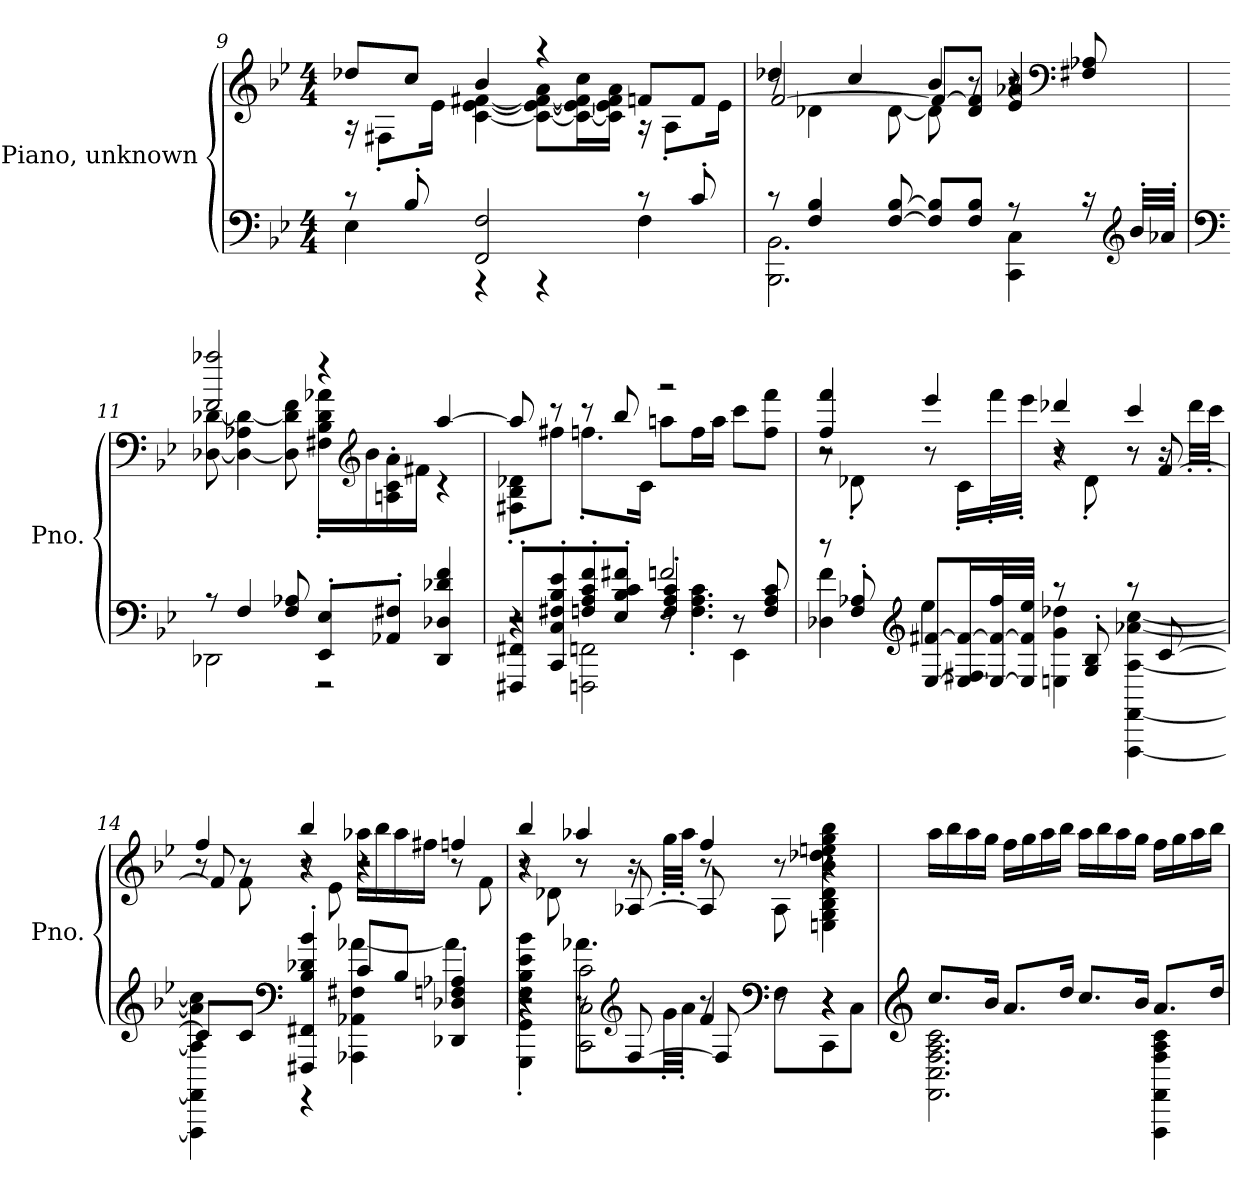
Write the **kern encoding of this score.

**kern	**kern
*part1	*part1
*staff2	*staff1
*I"Piano, unknown	*
*I'Pno.	*
!!LO:LB:g=z
*clefF4	*clefG2
*k[b-e-]	*k[b-e-]
*M4/4	*M4/4
=9	=9
*^	*^
8r	4E-\	8dd-X/L	16r
.	.	.	8F#X'\L
8B-'/	.	8cc/J	.
.	.	.	16e-\Jk
2FF/ 2F/	4r	4b-/	[4c\ [4e-\ [4f#X\
.	4r	4r	8c\_ 8e-\_ 8f#\_ 8a\L
.	.	.	16c\_ 16e-\_ 16f#\_ 16cc\L
.	.	.	16c\] 16e-\] 16f#\] 16a\JJ
8r	4F\	8fn/L	16r
.	.	.	8A'\L
8c'/	.	8f/J	.
.	.	.	16e-\Jk
=10	=10	=10	=10
*	*	*	*^
8r	2.BBB-\ 2.BB-\	4dd-X/	8r	[2f/
4F/ 4B-/	.	.	4d-X\	.
.	.	4cc/	.	.
[8F/ [8B-/	.	.	[8d-\	.
8F/] 8B-/]L	.	4b-/	8d-\]	8f/L_
8F/ 8B-/J	.	.	8r	8d-/ 8f/]J
8r	4CC\ 4C\	4e-/ 4a-X/	4r	8r
*	*	*clefF4	*	*
16r	.	.	.	8F#X/ 8A-X/
*clefG2	*	*	*	*
32b-'/LLL	.	.	.	.
32a-X'/JJJ	.	.	.	.
*	*	*v	*v	*v
!!LO:LB:g=z
=11	=11	=11
*clefF4	*	*
*	*	*^
8r	2DD-X\	2f/ 2aa-X/	[8D-X\ [8d-X\
4F/	.	.	4D-\_ 4A-X\ 4d-\_
8F/ 8A-X/	.	.	8D-\] 8d-\] 8f\
8EE-/' 8E-/'L	2r	4r	16F#X\' 16B-\' 16d-\' 16a-X\'LL
*	*	*clefG2	*
.	.	.	16b-\
8AA-X/' 8F#X/'J	.	.	16An\' 16c\' 16a-\'
.	.	.	16f#X\JJ
4DD-/ 4D-X/ 4d-X/ 4f/	.	[4aa-/	4r
=12	=12	=12	=12
*^	*^	*	*
2r	2r	8FFF#X/' 8FF#X/'L	4r	8aa-/]	8F#X\' 8B-\' 8d-X\'L
.	.	8CC/' 8C/' 8F#X/' 8B-/' 8e-/'	.	8r	8ff#X\J
.	.	8Fn/' 8A/' 8c/' 8f/'	2FFFn\ 2FFn\	8r	8.ffn'\L
.	.	8E-/' 8B-/' 8c/' 8f#X/'J	.	8bb-/	.
.	.	.	.	.	16c\Jk
2fn/	8r	4F/' 4A/' 4c/'	.	2r	8aan\L
.	4.F\' 4.A\' 4.c\'	.	.	.	16ff\L
.	.	.	.	.	16aa\JJ
.	.	8r	4EE-\	.	8ccc\L
.	.	8F/ 8A/ 8c/	.	.	8ff\ 8fff\J
*	*v	*v	*v	*	*
!!LO:LB:g=z
=13	=13	=13	=13
*	*	*	*^
8r	4D-X\ 4f\	4ff/ 4fff/	8r	2r
8F/' 8A-X/'	.	.	8d-X'\	.
*clefG2	*	*	*	*
[8E-/ [8f#X/L	4ee-\	4eee-/	8r	.
16E-/_ 16F#X/ 16f#/_L	.	.	16c'\LL	.
32E-/_ 32f#/_ 32ff/L	.	.	32fff'\L	.
32E-/] 32f#/] 32ee-/JJJ	.	.	32eee-'\JJJ	.
8r	4En\ 4g\ 4dd-X\	4ddd-X/	8r	4r
8G/' 8B-/'	.	.	8d-'\	.
8r	[4FFF\ [4FF\ [4A-\ [4a-X\ [4cc\	4ccc/	8r	8r
[8c/	.	.	16r	[8f/
.	.	.	32ddd-'\LLL	.
.	.	.	32ccc'\JJJ	.
=14	=14	=14	=14	=14
8c/L]	4FFF\] 4FF\] 4A-\] 4a-\] 4cc\]	4ff/	8r	8f/]
8c/J	.	.	8f\	8r
*clefF4	*	*	*	*
4FFF#X/' 4FF#X/' 4B-/' 4d-X/' 4b-/'	4r	4bb-/	8r	4r
.	.	.	8e-\	.
8c/L	4AAA-X\ 4AA-X\ 4F#X\ [4a-X\	4r	16aa-X\LL	2r
.	.	.	16bb-\	.
8B-/J	.	.	16aa-\	.
.	.	.	16ff#X\JJ	.
4DD-X/' 4D-X/' 4Fn/' 4A-X/'	4a-\]	4ffn/	8r	.
.	.	.	8f\	.
!!LO:PB:g=z	!!	!!
=15	=15	=15	=15	=15
*^	*^	*	*	*
2r	4GGG\' 4GG\' 4F\' 4B-\' 4e-\' 4b-\'	4r	4r	4bb-/	8r	4r
.	.	.	.	.	8d-X\	.
.	8.a-X\L	8r	2CC\ 2C\ 2c\	4aa-X/	8r	8r
*clefG2	*	*	*	*	*	*
.	.	[8F/	.	.	16r	[8A-X/
.	32g'\LL	.	.	.	32gg'\LLL	.
.	32a-'\JJJ	.	.	.	32aa-'\JJJ	.
4f/	8r	8F/]	.	4ff/	8r	8A-/]
*clefF4	*	*	*	*	*	*
.	8F\L	8r	.	.	8A-\	8r
4r	8CC\	4r	4r	4r	4En\ 4G\ 4B-\ 4d-\ 4b-\ 4dd-X\ 4een\ 4gg\ 4bb-\	4r
.	8C\J	.	.	.	.	.
*v	*v	*v	*v	*	*	*
*	*v	*v	*v
=16	=16
*clefG2	*
*^	*
8.cc/L	2.FF\ 2.C\ 2.F\ 2.A\ 2.c\	16aa\LL
.	.	16bb-\
.	.	16aa\
16b-/Jk	.	16gg\JJ
8.a/L	.	16ff\LL
.	.	16gg\
.	.	16aa\
16dd/Jk	.	16bb-\JJ
8.cc/L	.	16aa\LL
.	.	16bb-\
.	.	16aa\
16b-/Jk	.	16gg\JJ
8.a/L	4FFF\ 4FF\ 4F\ 4A\ 4c\	16ff\LL
.	.	16gg\
.	.	16aa\
16dd/Jk	.	16bb-\JJ
*v	*v	*
=	=
*-	*-
